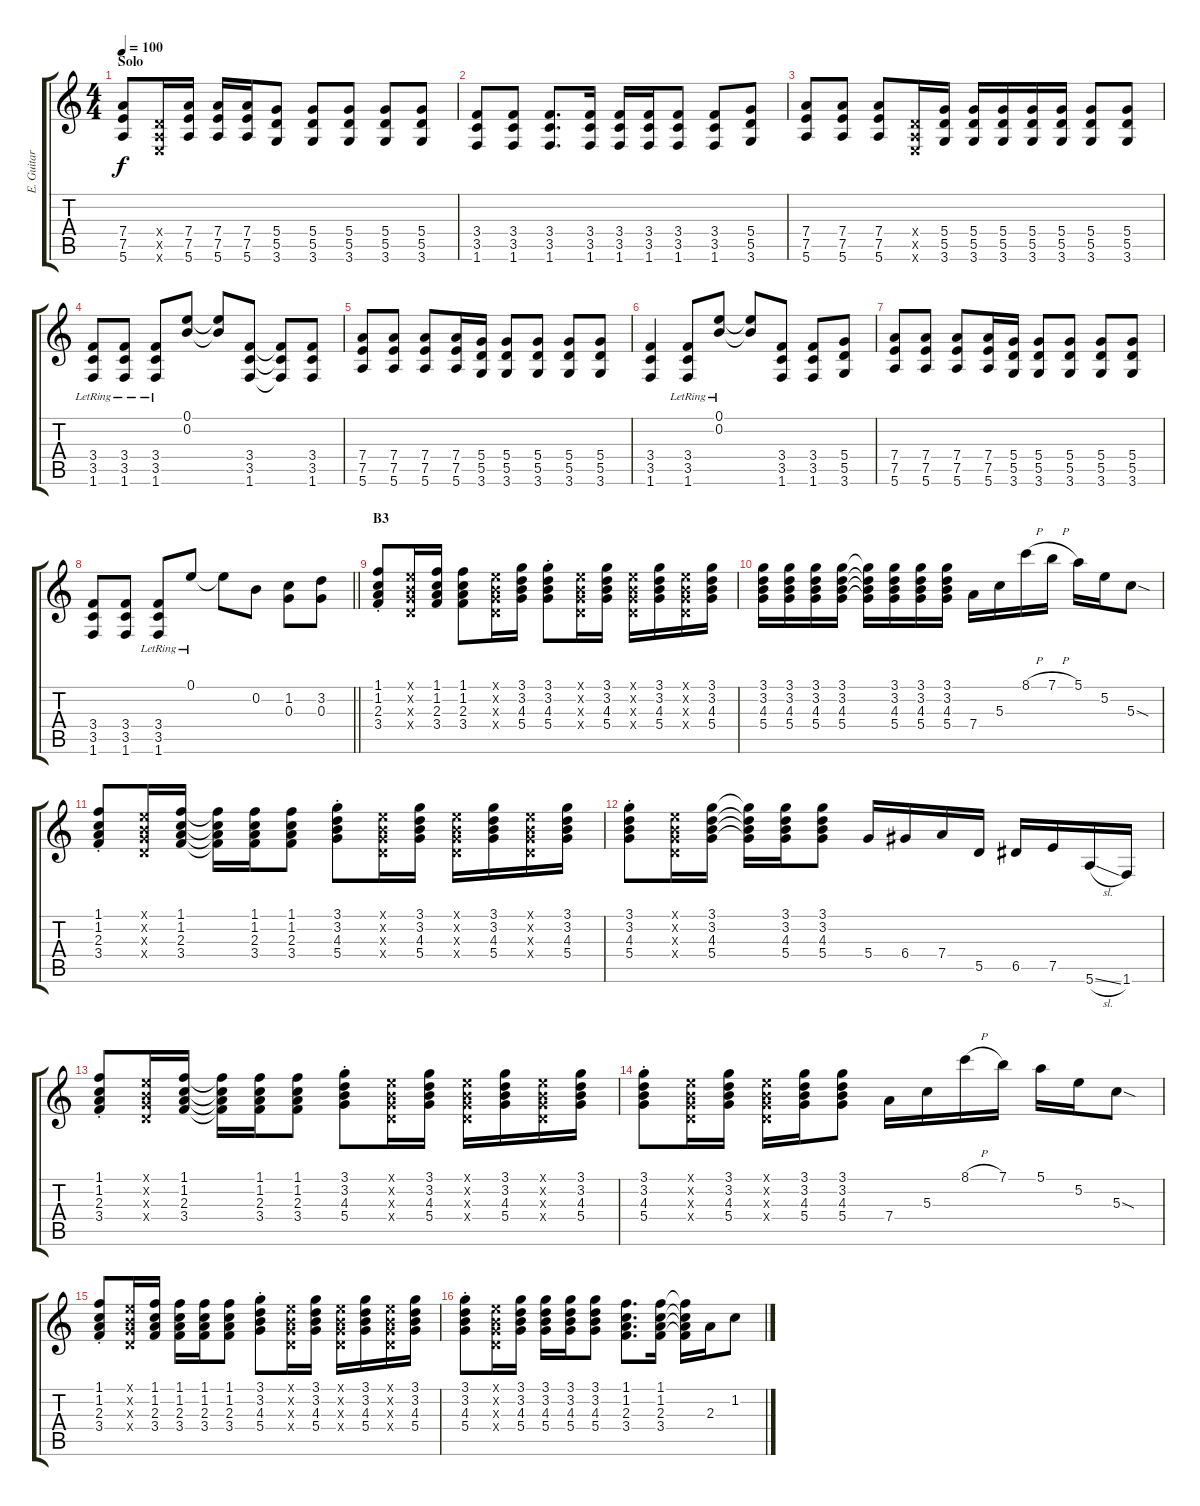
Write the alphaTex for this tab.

\track ("E. Guitar II" "E. Guitar ") {instrument overdrivenguitar}
\staff {score tabs}
\tuning (E4 B3 G3 D3 A2 E2) {hide}
\ts (4 4)
\section ("" "Solo")
\tempo 100
\clef g2
\ks c
(7.4 7.5 5.6).8{dy f} (0.4{x} 0.5{x} 0.6{x}).16 (7.4 7.5 5.6).16 (7.4 7.5 5.6).16 (7.4 7.5 5.6).16 (5.4 5.5 3.6).8 (5.4 5.5 3.6).8 (5.4 5.5 3.6).8 (5.4 5.5 3.6).8 (5.4 5.5 3.6).8 |
(3.4 3.5 1.6).8 (3.4 3.5 1.6).8 (3.4 3.5 1.6).8{d} (3.4 3.5 1.6).16 (3.4 3.5 1.6).16 (3.4 3.5 1.6).16 (3.4 3.5 1.6).8 (3.4 3.5 1.6).8 (5.4 5.5 3.6).8 |
(7.4 7.5 5.6).8 (7.4 7.5 5.6).8 (7.4 7.5 5.6).8 (0.4{x} 0.5{x} 0.6{x}).16 (5.4 5.5 3.6).16 (5.4 5.5 3.6).16 (5.4 5.5 3.6).16 (5.4 5.5 3.6).16 (5.4 5.5 3.6).16 (5.4 5.5 3.6).8 (5.4 5.5 3.6).8 |
(3.4{lr} 3.5{lr} 1.6{lr}).8 (3.4{lr} 3.5{lr} 1.6{lr}).8 (3.4{lr} 3.5{lr} 1.6{lr}).8 (0.1 0.2).8 (0.1{t} 0.2{t}).8 (3.4 3.5 1.6).8 (3.4{t} 3.5{t} 1.6{t}).8 (3.4 3.5 1.6).8 |
(7.4 7.5 5.6).8 (7.4 7.5 5.6).8 (7.4 7.5 5.6).8 (7.4 7.5 5.6).16 (5.4 5.5 3.6).16 (5.4 5.5 3.6).8 (5.4 5.5 3.6).8 (5.4 5.5 3.6).8 (5.4 5.5 3.6).8 |
(3.4 3.5 1.6).4 (3.4 3.5{lr} 1.6).8 (0.1{lr} 0.2).8 (0.1{t} 0.2{t}).8 (3.4 3.5 1.6).8 (3.4 3.5 1.6).8 (5.4 5.5 3.6).8 |
(7.4 7.5 5.6).8 (7.4 7.5 5.6).8 (7.4 7.5 5.6).8 (7.4 7.5 5.6).16 (5.4 5.5 3.6).16 (5.4 5.5 3.6).8 (5.4 5.5 3.6).8 (5.4 5.5 3.6).8 (5.4 5.5 3.6).8 |
\barLineRight lightlight
(3.4 3.5 1.6).8 (3.4 3.5 1.6).8 (3.4{lr} 3.5{lr} 1.6{lr}).8 0.1{lr}.8 0.1{t}.8 0.2.8 (1.2 0.3).8 (3.2 0.3).8 |
\section ("" "B3")
(1.1{st} 1.2{st} 2.3{st} 3.4{st}).8 (0.1{x} 0.2{x} 0.3{x} 0.4{x}).16 (1.1 1.2 2.3 3.4).16 (1.1 1.2 2.3 3.4).8 (0.1{x} 0.2{x} 0.3{x} 0.4{x}).16 (3.1 3.2 4.3 5.4).16 (3.1{st} 3.2{st} 4.3{st} 5.4{st}).8 (0.1{x} 0.2{x} 0.3{x} 0.4{x}).16 (3.1 3.2 4.3 5.4).16 (0.1{x} 0.2{x} 0.3{x} 0.4{x}).16 (3.1 3.2 4.3 5.4).16 (0.1{x} 0.2{x} 0.3{x} 0.4{x}).16 (3.1 3.2 4.3 5.4).16 |
(3.1 3.2 4.3 5.4).16 (3.1 3.2 4.3 5.4).16 (3.1 3.2 4.3 5.4).16 (3.1 3.2 4.3 5.4).16 (3.1{t} 3.2{t} 4.3{t} 5.4{t}).16 (3.1 3.2 4.3 5.4).16 (3.1 3.2 4.3 5.4).16 (3.1 3.2 4.3 5.4).16 7.4.16 5.3.16 8.1{h}.16 7.1{h}.16 5.1.16 5.2.16 5.3{sod}.8 |
(1.1{st} 1.2{st} 2.3{st} 3.4{st}).8 (0.1{x} 0.2{x} 0.3{x} 0.4{x}).16 (1.1 1.2 2.3 3.4).16 (1.1{t} 1.2{t} 2.3{t} 3.4{t}).16 (1.1 1.2 2.3 3.4).16 (1.1 1.2 2.3 3.4).8 (3.1{st} 3.2{st} 4.3{st} 5.4{st}).8 (0.1{x} 0.2{x} 0.3{x} 0.4{x}).16 (3.1 3.2 4.3 5.4).16 (0.1{x} 0.2{x} 0.3{x} 0.4{x}).16 (3.1 3.2 4.3 5.4).16 (0.1{x} 0.2{x} 0.3{x} 0.4{x}).16 (3.1 3.2 4.3 5.4).16 |
(3.1{st} 3.2{st} 4.3{st} 5.4{st}).8 (0.1{x} 0.2{x} 0.3{x} 0.4{x}).16 (3.1 3.2 4.3 5.4).16 (3.1{t} 3.2{t} 4.3{t} 5.4{t}).16 (3.1 3.2 4.3 5.4).16 (3.1 3.2 4.3 5.4).8 5.4.16 6.4.16 7.4.16 5.5.16 6.5.16 7.5.16 5.6{sl}.16 1.6.16 |
(1.1{st} 1.2{st} 2.3{st} 3.4{st}).8 (0.1{x} 0.2{x} 0.3{x} 0.4{x}).16 (1.1 1.2 2.3 3.4).16 (1.1{t} 1.2{t} 2.3{t} 3.4{t}).16 (1.1 1.2 2.3 3.4).16 (1.1 1.2 2.3 3.4).8 (3.1{st} 3.2{st} 4.3{st} 5.4{st}).8 (0.1{x} 0.2{x} 0.3{x} 0.4{x}).16 (3.1 3.2 4.3 5.4).16 (0.1{x} 0.2{x} 0.3{x} 0.4{x}).16 (3.1 3.2 4.3 5.4).16 (0.1{x} 0.2{x} 0.3{x} 0.4{x}).16 (3.1 3.2 4.3 5.4).16 |
(3.1{st} 3.2{st} 4.3{st} 5.4{st}).8 (0.1{x} 0.2{x} 0.3{x} 0.4{x}).16 (3.1 3.2 4.3 5.4).16 (0.1{x} 0.2{x} 0.3{x} 0.4{x}).16 (3.1 3.2 4.3 5.4).16 (3.1 3.2 4.3 5.4).8 7.4.16 5.3.16 8.1{h}.16 7.1.16 5.1.16 5.2.16 5.3{sod}.8 |
(1.1{st} 1.2{st} 2.3{st} 3.4{st}).8 (0.1{x} 0.2{x} 0.3{x} 0.4{x}).16 (1.1 1.2 2.3 3.4).16 (1.1 1.2 2.3 3.4).16 (1.1 1.2 2.3 3.4).16 (1.1 1.2 2.3 3.4).8 (3.1{st} 3.2{st} 4.3{st} 5.4{st}).8 (0.1{x} 0.2{x} 0.3{x} 0.4{x}).16 (3.1 3.2 4.3 5.4).16 (0.1{x} 0.2{x} 0.3{x} 0.4{x}).16 (3.1 3.2 4.3 5.4).16 (0.1{x} 0.2{x} 0.3{x} 0.4{x}).16 (3.1 3.2 4.3 5.4).16 |
(3.1{st} 3.2{st} 4.3{st} 5.4{st}).8 (0.1{x} 0.2{x} 0.3{x} 0.4{x}).16 (3.1 3.2 4.3 5.4).16 (3.1 3.2 4.3 5.4).16 (3.1 3.2 4.3 5.4).16 (3.1 3.2 4.3 5.4).8 (1.1 1.2 2.3 3.4).8{d} (1.1 1.2 2.3 3.4).16 (1.1{t} 1.2{t} 2.3{t} 3.4{t}).16 2.3.16 1.2.8
